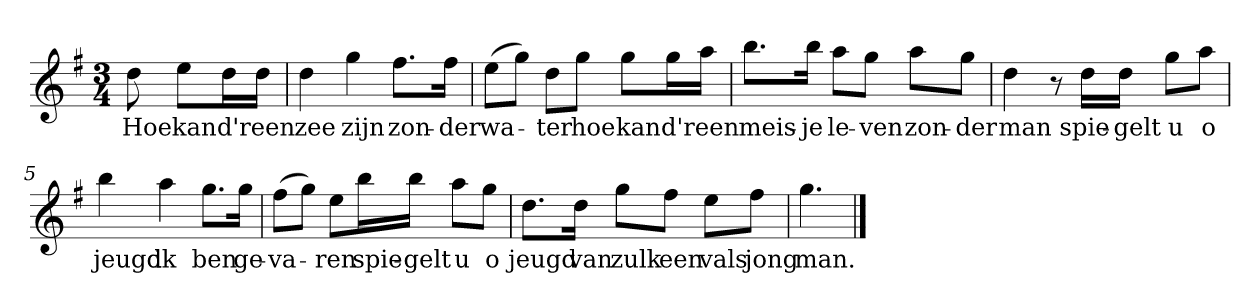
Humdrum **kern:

**kern	**text
*part1	*part1
*staff1	*staff1
*clefG2	*
*k[f#]	*
*G:	*
*M3/4	*
*MM120	*
=	=
8dd	Hoe
8ee\L	kan
16dd\L	d'r
16dd\JJ	een
=1	=1
4dd	zee
4gg	zijn
8.ff#\L	zon-
16ff#\Jk	-der
=2	=2
(8ee\L	wa-
8gg\J)	.
8dd\L	-ter
8gg\J	hoe
8gg\L	kan
16gg\L	d'r
16aa\JJ	een
=3	=3
8.bb\L	meis-
16bb\Jk	-je
8aa\L	le-
8gg\J	-ven
8aa\L	zon-
8gg\J	-der
=4	=4
4dd	man
8r	.
16dd\LL	spie-
16dd\JJ	-gelt
8gg\L	u
8aa\J	o
=5	=5
4bb	jeugd
4aa	ik
8.gg\L	ben
16gg\Jk	ge-
=6	=6
(8ff#\L	-va-
8gg\J)	.
8ee\L	-ren
16bb\L	spie-
16bb\JJ	-gelt
8aa\L	u
8gg\J	o
=7	=7
8.dd\L	jeugd
16dd\Jk	van
8gg\L	zulk
8ff#\J	een
8ee\L	vals
8ff#\J	jong
=8	=8
4.gg	man.
==	==
*-	*-
